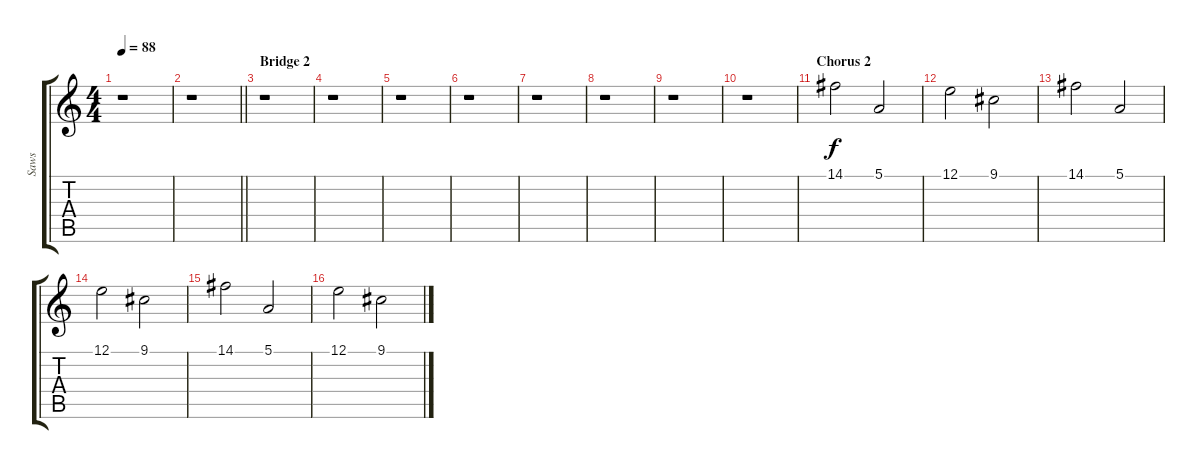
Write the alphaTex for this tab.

\track ("Saws" "Saws") {instrument cello}
\staff {score tabs}
\tuning (E4 B3 G3 D3 A2 E2) {hide}
\ts (4 4)
\tempo 88
\clef g2
\ks c
r.1{dy f} |
\barLineRight lightlight
r.1 |
\section ("" "Bridge 2")
r.1 |
r.1 |
r.1 |
r.1 |
r.1 |
r.1 |
r.1 |
r.1 |
\section ("" "Chorus 2")
14.1.2 5.1.2 |
12.1.2 9.1.2 |
14.1.2 5.1.2 |
12.1.2 9.1.2 |
14.1.2 5.1.2 |
12.1.2 9.1.2
